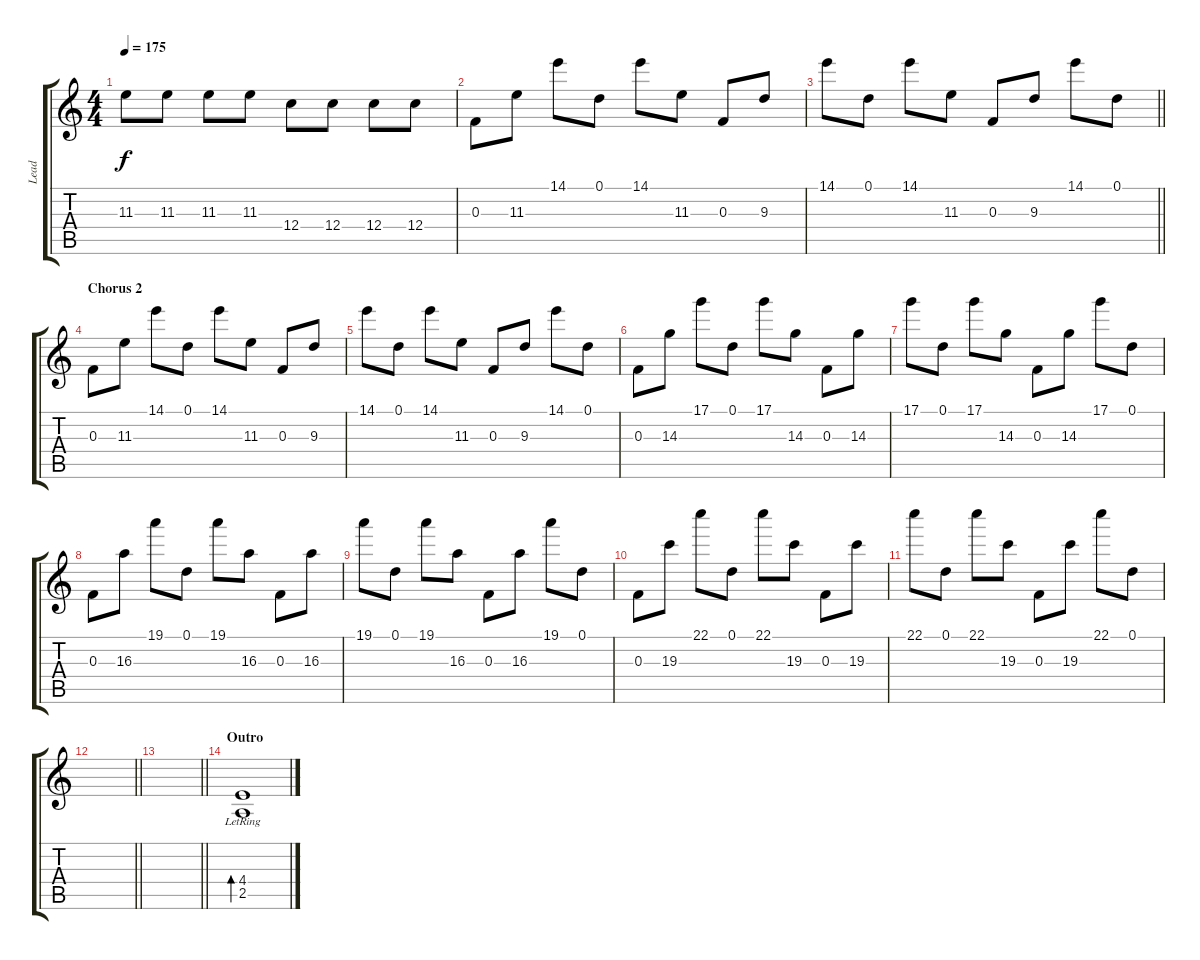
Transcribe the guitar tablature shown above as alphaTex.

\track ("Lead" "Lead") {instrument distortionguitar}
\staff {score tabs}
\tuning (D4 A3 F3 C3 G2 D2) {hide}
\ts (4 4)
\tempo 175
\clef g2
\ks c
11.3.8{dy f} 11.3.8 11.3.8 11.3.8 12.4.8 12.4.8 12.4.8 12.4.8 |
0.3.8 11.3.8 14.1.8 0.1.8 14.1.8 11.3.8 0.3.8 9.3.8 |
\barLineRight lightlight
14.1.8 0.1.8 14.1.8 11.3.8 0.3.8 9.3.8 14.1.8 0.1.8 |
\section ("" "Chorus 2")
0.3.8 11.3.8 14.1.8 0.1.8 14.1.8 11.3.8 0.3.8 9.3.8 |
14.1.8 0.1.8 14.1.8 11.3.8 0.3.8 9.3.8 14.1.8 0.1.8 |
0.3.8 14.3.8 17.1.8 0.1.8 17.1.8 14.3.8 0.3.8 14.3.8 |
17.1.8 0.1.8 17.1.8 14.3.8 0.3.8 14.3.8 17.1.8 0.1.8 |
0.3.8 16.3.8 19.1.8 0.1.8 19.1.8 16.3.8 0.3.8 16.3.8 |
19.1.8 0.1.8 19.1.8 16.3.8 0.3.8 16.3.8 19.1.8 0.1.8 |
0.3.8 19.3.8 22.1.8 0.1.8 22.1.8 19.3.8 0.3.8 19.3.8 |
22.1.8 0.1.8 22.1.8 19.3.8 0.3.8 19.3.8 22.1.8 0.1.8 |
\barLineRight lightlight
|
\section ("" "")
\barLineRight lightlight
|
\section ("" "Outro")
(4.4{lr} 2.5{lr}).1{bd 60 volume 0}
